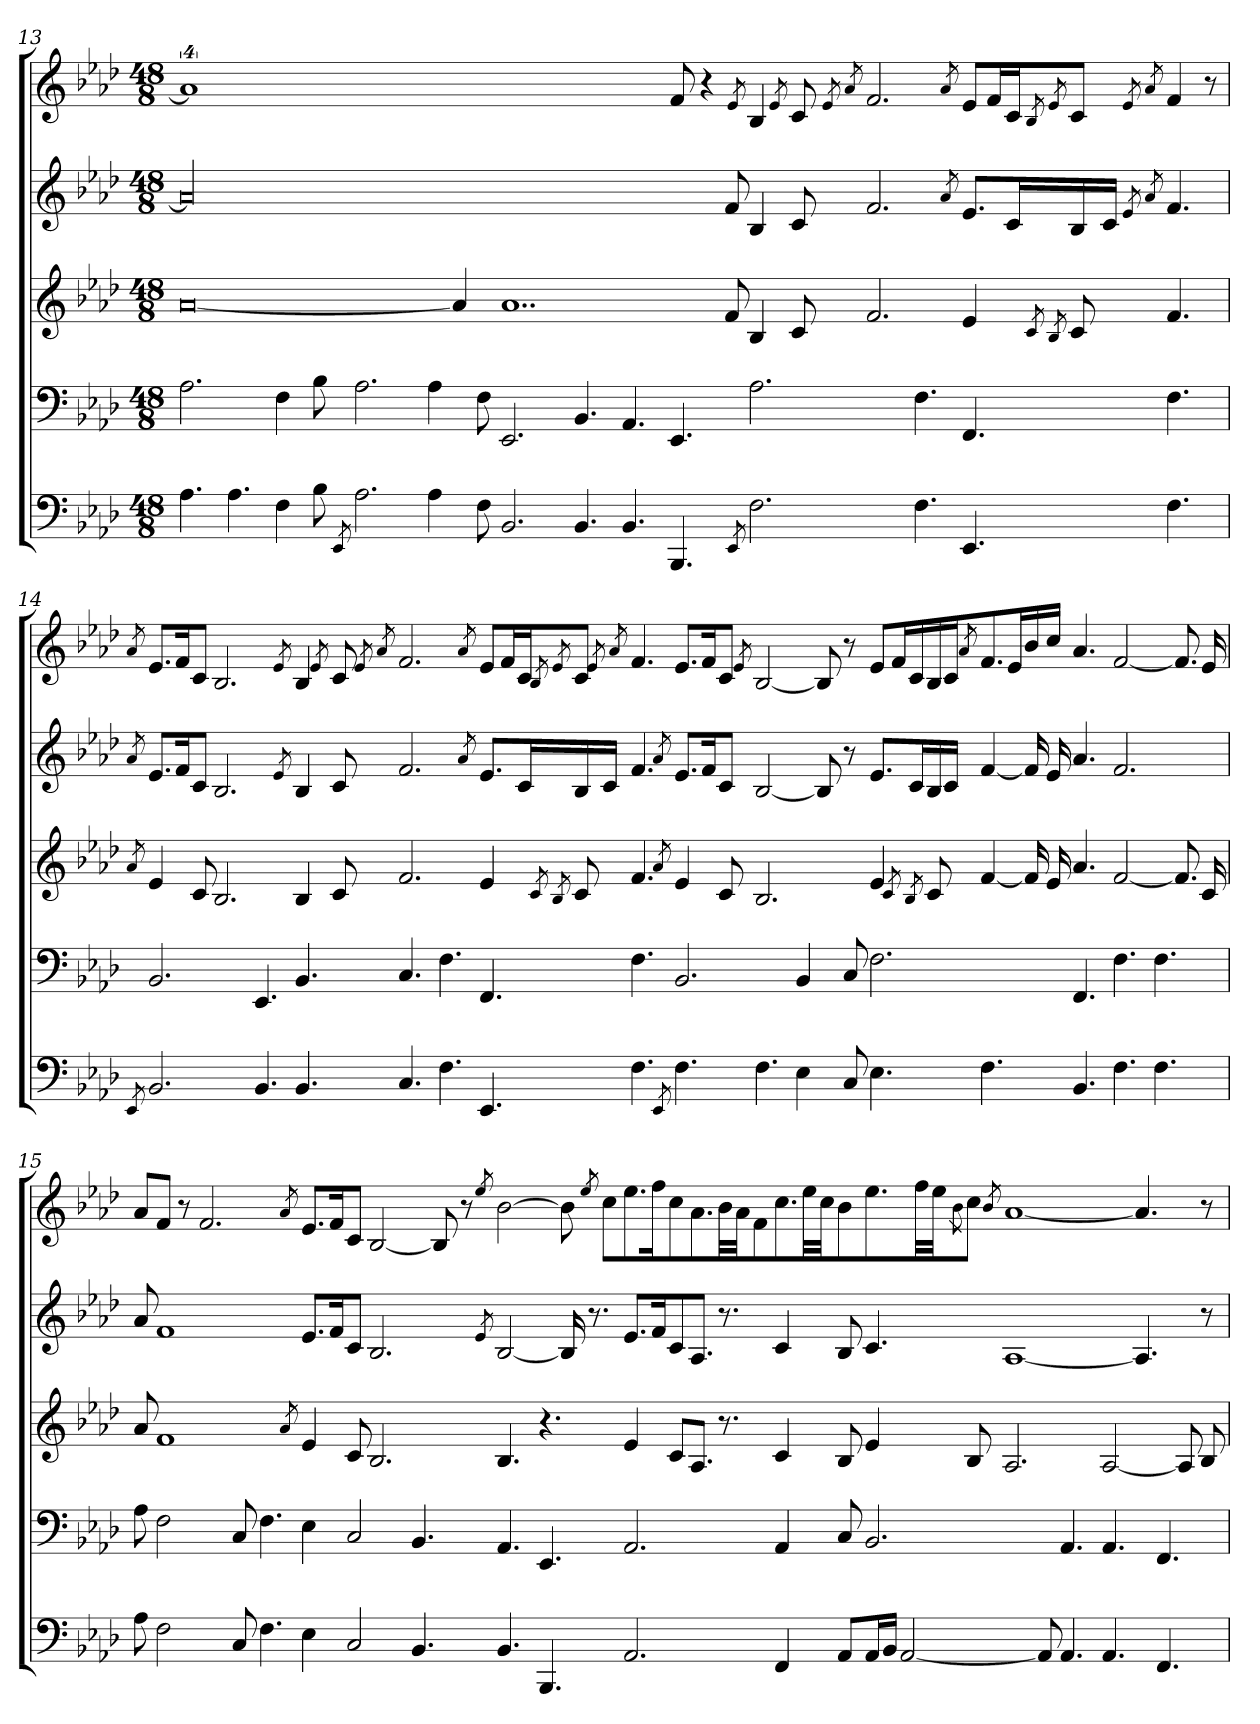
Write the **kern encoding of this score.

**kern	**kern	**kern	**kern	**kern
*part5	*part4	*part3	*part2	*part1
*staff5	*staff4	*staff3	*staff2	*staff1
*clefF4	*clefF4	*clefG2	*clefG2	*clefG2
*k[b-e-a-d-]	*k[b-e-a-d-]	*k[b-e-a-d-]	*k[b-e-a-d-]	*k[b-e-a-d-]
*M48/8	*M48/8	*M48/8	*M48/8	*M48/8
=13	=13	=13	=13	=13
4.A-	2.A-	[0a-	00a-]	4%15a-]
4.A-	.	.	.	.
4F	4F	.	.	.
8B-	8B-	.	.	.
8qEE-	.	.	.	.
2.A-	2.A-	.	.	.
4A-	4A-	.	.	.
.	.	4a-]	.	.
8F	8F	.	.	.
2.BB-	2.EE-	1..a-	.	.
4.BB-	4.BB-	.	.	.
4.BB-	4.AA-	.	.	.
4.BBB-	4.EE-	.	.	8f
.	.	.	.	4r
.	.	8f	8f	.
8qEE-	.	.	.	8qe-
2.F	2.A-	4B-	4B-	4B-
.	.	.	.	8qe-
.	.	8c	8c	8c
.	.	.	.	8qe-
.	.	.	.	8qa-
.	.	2.f	2.f	2.f
4.F	4.F	.	.	.
.	.	.	8qa-	8qa-
4.EE-	4.FF	4e-	8.e-/L	8e-/L
.	.	.	.	16f/L
.	.	.	16c/L	16c/J
.	.	8qc	.	8qB-/
.	.	8qB-	.	8qe-/
.	.	8c	16B-/	8c/J
.	.	.	16c/JJ	.
.	.	.	8qe-	8qe-
.	.	.	8qa-	8qa-
4.F	4.F	4.f	4.f	4f
.	.	.	.	8r
=14	=14	=14	=14	=14
8qEE-	.	8qa-	8qa-	8qa-
2.BB-	2.BB-	4e-	8.e-/L	8.e-/L
.	.	.	16f/K	16f/K
.	.	8c	8c/J	8c/J
.	.	2.B-	2.B-	2.B-
4.BB-	4.EE-	.	.	.
.	.	.	8qe-	8qe-
4.BB-	4.BB-	4B-	4B-	4B-
.	.	.	.	8qe-
.	.	8c	8c	8c
.	.	.	.	8qe-
.	.	.	.	8qa-
4.C	4.C	2.f	2.f	2.f
4.F	4.F	.	.	.
.	.	.	8qa-	8qa-
4.EE-	4.FF	4e-	8.e-/L	8e-/L
.	.	.	.	16f/L
.	.	.	16c/L	16c/J
.	.	8qc	.	8qB-/
.	.	8qB-	.	8qe-/
.	.	8c	16B-/	8c/J
.	.	.	16c/JJ	.
.	.	.	.	8qe-
.	.	.	.	8qa-
4.F	4.F	4.f	4.f	4.f
8qEE-	.	8qa-	8qa-	.
4.F	2.BB-	4e-	8.e-/L	8.e-/L
.	.	.	16f/K	16f/K
.	.	8c	8c/J	8c/J
.	.	.	.	8qe-
4.F	.	2.B-	[2B-	[2B-
4E-	4BB-	.	.	.
.	.	.	8B-]	8B-]
8C	8C	.	8r	8r
4.E-	2.F	4e-	8.e-/L	8e-/L
.	.	.	.	16f/L
.	.	.	16c/L	16c/
.	.	8qc	.	.
.	.	8qB-	.	.
.	.	8c	16B-/	16B-/
.	.	.	16c/JJ	16c/J
.	.	.	.	8qa-/
4.F	.	[4f	[4f	8.f/
.	.	.	.	16e-/L
.	.	16f]	16f]	16b-/
.	.	16e-	16e-	16cc/JJ
4.BB-	4.FF	4.a-	4.a-	4.a-
4.F	4.F	[2f	2.f	[2f
4.F	4.F	.	.	.
.	.	8.f]	.	8.f]
.	.	16c	.	16e-
=15	=15	=15	=15	=15
8A-	8A-	8a-	8a-	8a-/L
2F	2F	1f	1f	8f/J
.	.	.	.	8r
.	.	.	.	2.f
8C	8C	.	.	.
4.F	4.F	.	.	.
.	.	8qa-	.	8qa-
4E-	4E-	4e-	8.e-/L	8.e-/L
.	.	.	16f/K	16f/K
2C	2C	8c	8c/J	8c/J
.	.	2.B-	2.B-	[2B-
4.BB-	4.BB-	.	.	.
.	.	.	.	8B-]
.	.	.	.	8r
.	.	.	8qe-	8qee-
4.BB-	4.AA-	4.B-	[2B-	[2b-
4.BBB-	4.EE-	4.r	.	.
.	.	.	16B-]	8b-]
.	.	.	8.r	.
.	.	.	.	8qee-
.	.	.	.	8cc\L
2.AA-	2.AA-	4e-	8.e-/L	8.ee-\
.	.	.	16f/K	16ff\K
.	.	8c/L	8c/	8cc\
.	.	8.A-/J	8.A-/J	8.a-\
.	.	8.r	8.r	32b-\LL
.	.	.	.	32a-\JJ
.	.	.	.	8f\
4FF	4AA-	4c	4c	8.cc\
.	.	.	.	32ee-\LL
.	.	.	.	32cc\JJ
8AA-/L	8C	8B-	8B-	8b-\
16AA-/L	2.BB-	4e-	4.c	8.ee-\
16BB-/JJ	.	.	.	.
[2AA-	.	.	.	.
.	.	.	.	32ff\LL
.	.	.	.	32ee-\JJ
.	.	.	.	8qb-\
.	.	8B-	.	8cc\J
.	.	.	.	8qb-
.	.	2.A-	[1A-	[1a-
8AA-]	.	.	.	.
4.AA-	4.AA-	.	.	.
4.AA-	4.AA-	[2A-	.	.
.	.	.	4.A-]	4.a-]
4.FF	4.FF	.	.	.
.	.	8A-]	.	.
.	.	8B-	8r	8r
=	=	=	=	=
*-	*-	*-	*-	*-
